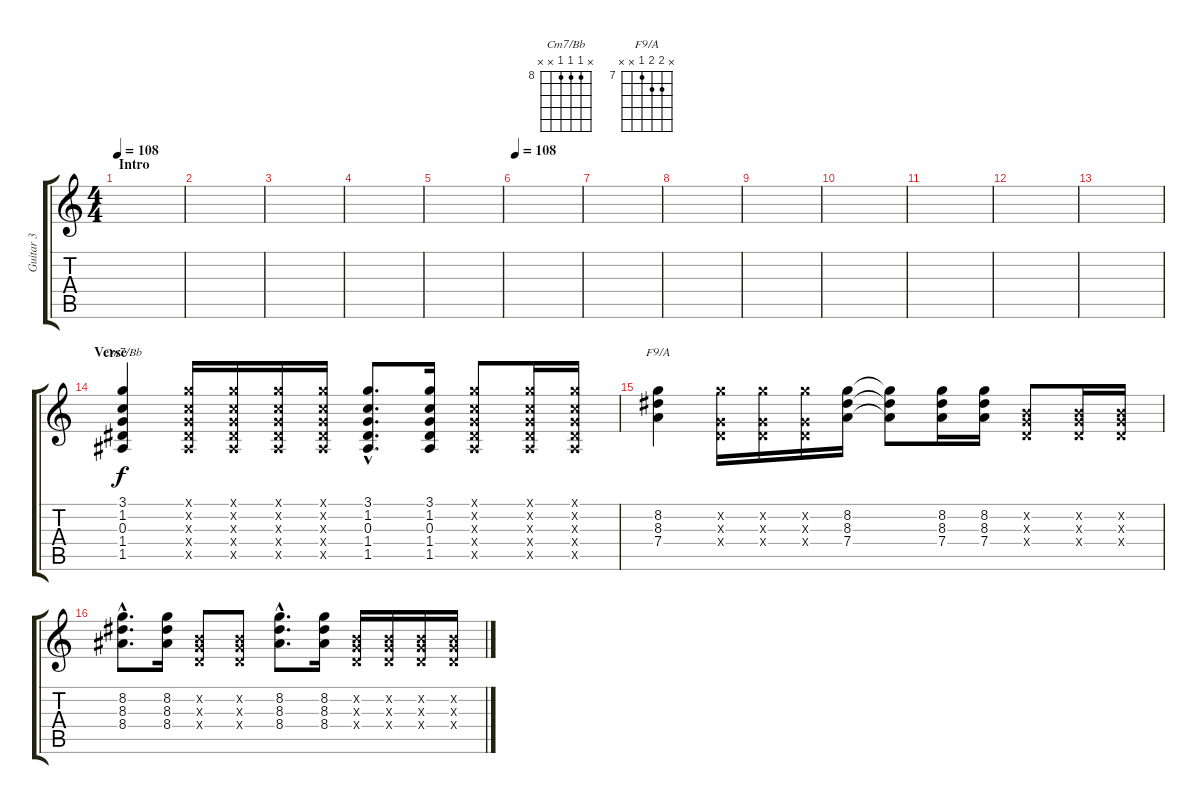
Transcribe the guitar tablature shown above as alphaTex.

\track ("Guitar 3" "Guitar 3") {instrument electricguitarclean}
\staff {score tabs}
\tuning (E4 B3 G3 D3 A2 E2) {hide}
\chord ("Cm7/Bb" x 8 8 8 x x) {firstfret 8}
\chord ("F9/A" x 8 8 7 x x) {firstfret 7}
\ts (4 4)
\section ("" "Intro")
\tempo 108
\tempo 69
\tempo 108
\clef g2
\ks c
|
|
|
|
|
\tempo 108
|
|
|
|
|
|
|
|
\section ("" "Verse")
(3.1 1.2 0.3 1.4 1.5).4{ch "Cm7/Bb"} (3.1{x} 1.2{x} 0.3{x} 1.4{x} 1.5{x}).16 (3.1{x} 1.2{x} 0.3{x} 1.4{x} 1.5{x}).16 (3.1{x} 1.2{x} 0.3{x} 1.4{x} 1.5{x}).16 (3.1{x} 1.2{x} 0.3{x} 1.4{x} 1.5{x}).16 (3.1{hac} 1.2{hac} 0.3{hac} 1.4{hac} 1.5{hac}).8{d} (3.1 1.2 0.3 1.4 1.5).16 (3.1{x} 1.2{x} 0.3{x} 1.4{x} 1.5{x}).8 (3.1{x} 1.2{x} 0.3{x} 1.4{x} 1.5{x}).16 (3.1{x} 1.2{x} 0.3{x} 1.4{x} 1.5{x}).16 |
(8.2 8.3 7.4).4{ch "F9/A"} (8.2{x} 0.3{x} 0.4{x}).16 (8.2{x} 0.3{x} 0.4{x}).16 (8.2{x} 0.3{x} 0.4{x}).16 (8.2 8.3 7.4).16 (8.2{t} 8.3{t} 7.4{t}).8 (8.2 8.3 7.4).16 (8.2 8.3 7.4).16 (0.2{x} 0.3{x} 0.4{x}).8 (0.2{x} 0.3{x} 0.4{x}).16 (0.2{x} 0.3{x} 0.4{x}).16 |
(8.2{hac} 8.3{hac} 8.4{hac}).8{d} (8.2 8.3 8.4).16 (0.2{x} 0.3{x} 0.4{x}).8 (0.2{x} 0.3{x} 0.4{x}).8 (8.2{hac} 8.3{hac} 8.4{hac}).8{d} (8.2 8.3 8.4).16 (0.2{x} 0.3{x} 0.4{x}).16 (0.2{x} 0.3{x} 0.4{x}).16 (0.2{x} 0.3{x} 0.4{x}).16 (0.2{x} 0.3{x} 0.4{x}).16
